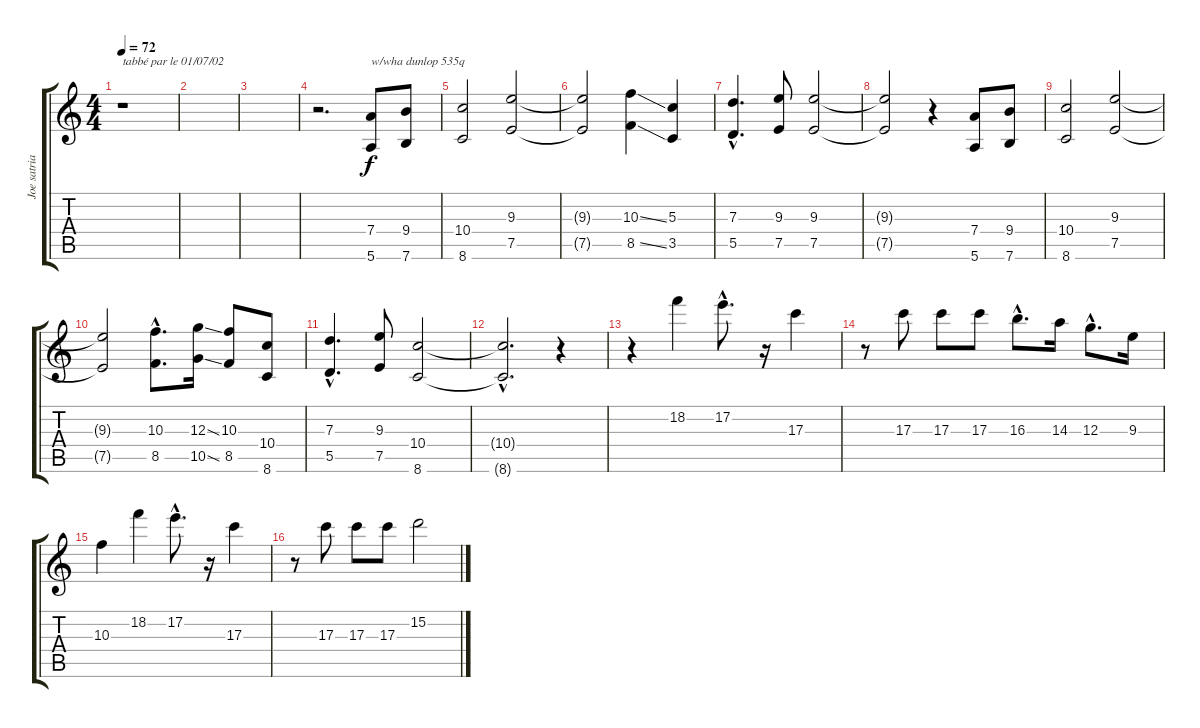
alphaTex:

\track ("Joe satriani lead" "Joe satria") {instrument distortionguitar}
\staff {score tabs}
\tuning (E4 B3 G3 D3 A2 E2) {hide}
\ts (4 4)
\tempo 72
\clef g2
\ks c
r.1{txt "tabbé par le 01/07/02" dy f instrument distortionguitar} |
|
|
r.2{d} (7.4 5.6).8{txt "w/wha dunlop 535q"} (9.4 7.6).8 |
(10.4 8.6).2 (9.3 7.5).2 |
(9.3{t} 7.5{t}).2 (10.3{ss} 8.5{ss}).4 (5.3 3.5).4 |
(7.3{hac} 5.5{hac}).4{d} (9.3 7.5).8 (9.3 7.5).2 |
(9.3{t} 7.5{t}).2 r.4 (7.4 5.6).8 (9.4 7.6).8 |
(10.4 8.6).2 (9.3 7.5).2 |
(9.3{t} 7.5{t}).2 (10.3{hac} 8.5{hac}).8{d} (12.3{ss} 10.5{ss}).16 (10.3 8.5).8 (10.4 8.6).8 |
(7.3{hac} 5.5{hac}).4{d} (9.3 7.5).8 (10.4 8.6).2 |
(10.4{hac t} 8.6{hac t}).2{d} r.4 |
r.4 18.2.4 17.2{hac}.8{d} r.16 17.3.4 |
r.8 17.3.8 17.3.8 17.3.8 16.3{hac}.8{d} 14.3.16 12.3{hac}.8{d} 9.3.16 |
10.3.4 18.2.4 17.2{hac}.8{d} r.16 17.3.4 |
r.8 17.3.8 17.3.8 17.3.8 15.2.2
